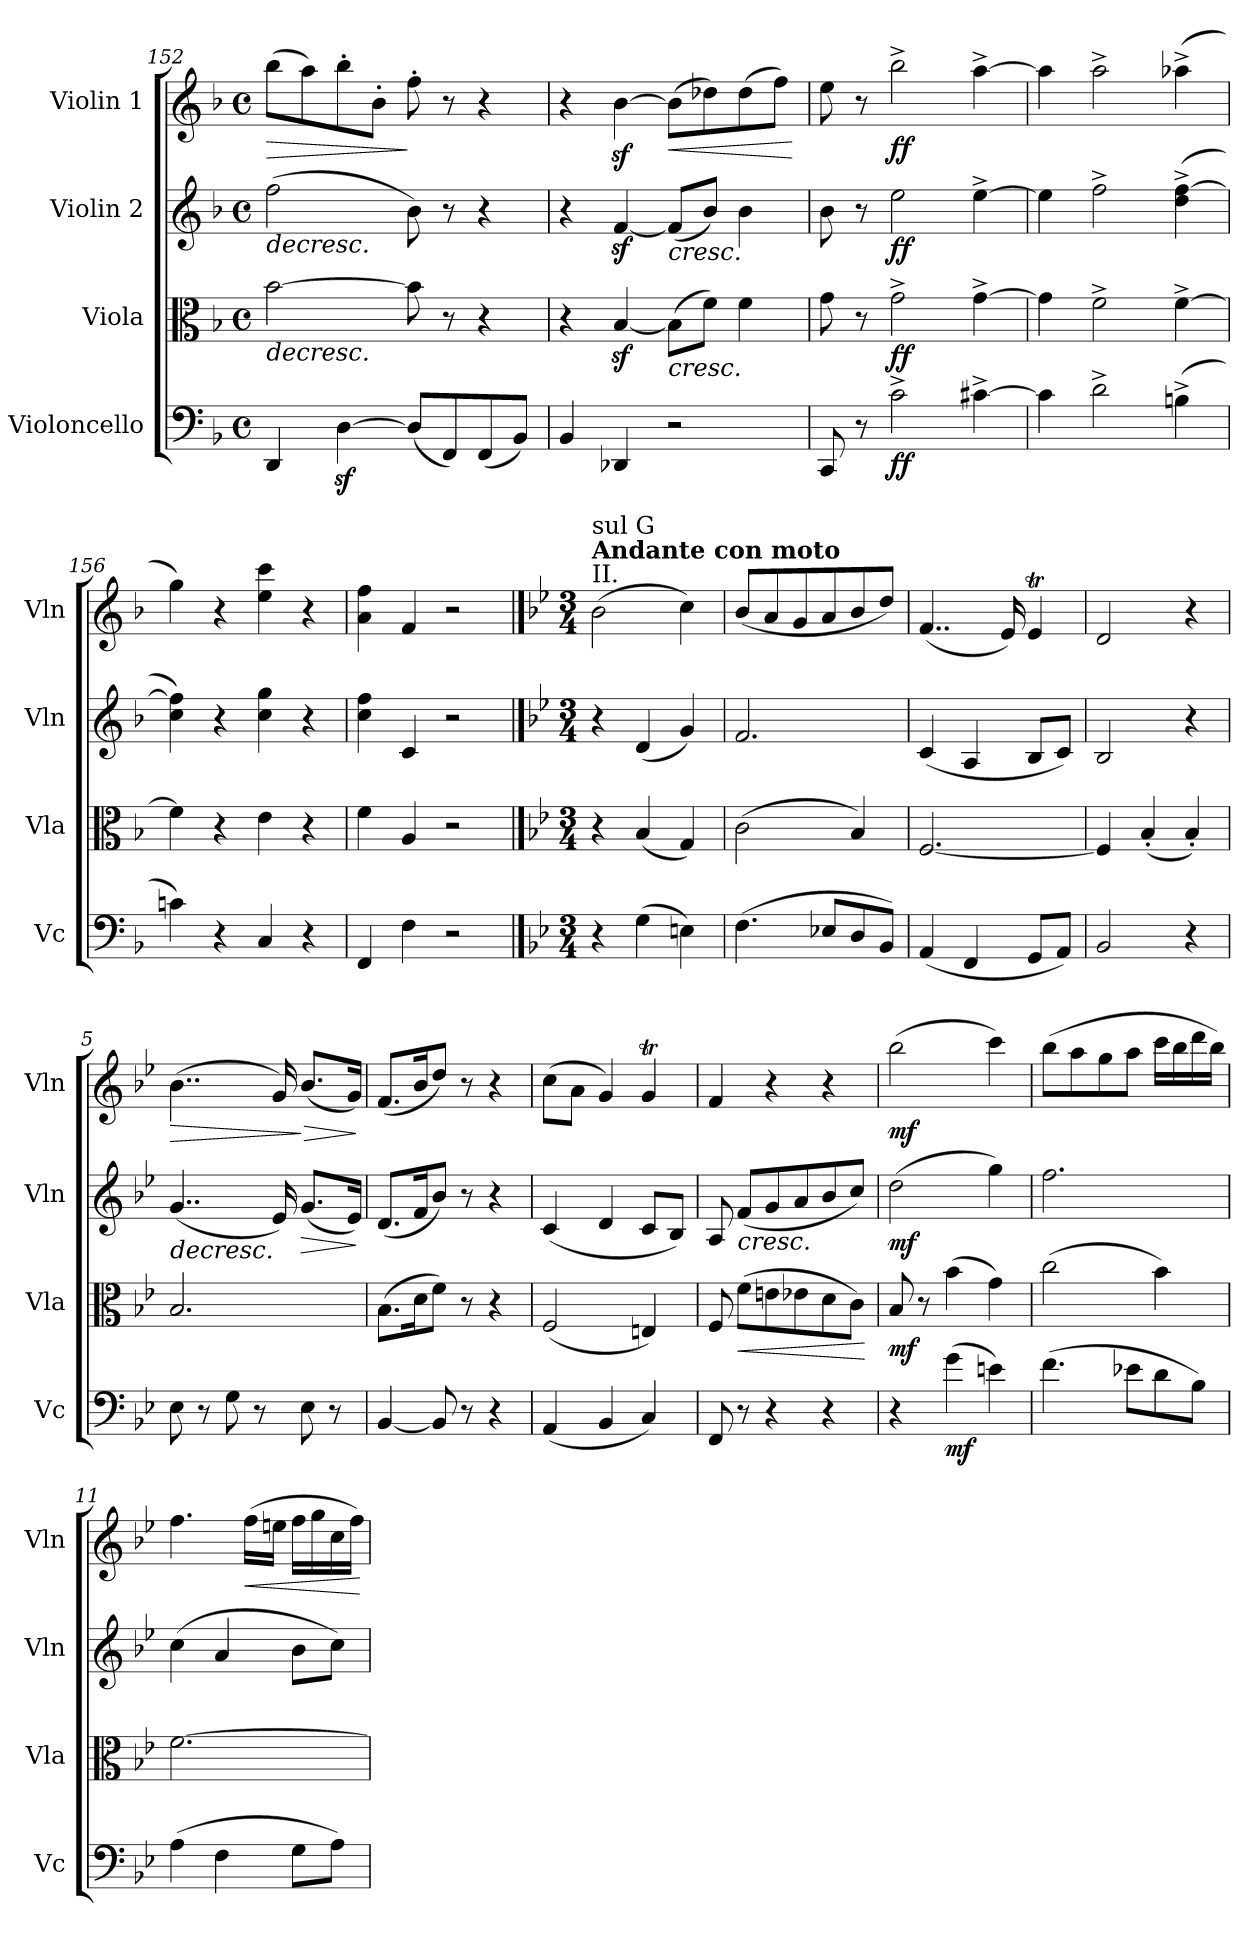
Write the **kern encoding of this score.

**kern	**dynam	**kern	**dynam	**kern	**dynam	**kern	**dynam
*part4	*part4	*part3	*part3	*part2	*part2	*part1	*part1
*staff4	*staff4	*staff3	*staff3	*staff2	*staff2	*staff1	*staff1
*I"Violoncello	*	*I"Viola	*	*I"Violin 2	*	*I"Violin 1	*
*I'Vc	*	*I'Vla	*	*I'Vln	*	*I'Vln	*
*clefF4	*	*clefC3	*	*clefG2	*	*clefG2	*
*k[b-]	*	*k[b-]	*	*k[b-]	*	*k[b-]	*
*M4/4	*	*M4/4	*	*M4/4	*	*M4/4	*
*met(c)	*	*met(c)	*	*met(c)	*	*met(c)	*
=152	=152	=152	=152	=152	=152	=152	=152
!	!	!	!LO:HP:b	!	!LO:HP:b	!	!LO:HP:b
4DD/	.	[2b-\	>	(2ff\	>	(8bb-\L	>
.	.	.	.	.	.	8aa\)	.
[4Dz<\	.	.	.	.	.	8bb-'\	.
.	.	.	.	.	.	8b-'\J	.
(8D/L]	.	8b-\]	.	8b-\)	.	8ff'\	]
8FF/)	.	8r	.	8r	.	8r	.
(8FF/	.	4r	.	4r	.	4r	.
8BB-/J)	.	.	.	.	.	.	.
=153	=153	=153	=153	=153	=153	=153	=153
4BB-/	.	4r	.	4r	.	4r	.
4DD-X/	.	[4B-z</	.	[4fz</	.	[4b-z<\	.
!	!	!	!LO:HP:b	!	!LO:HP:b	!	!LO:HP:b
2r	.	(8B-\L]	<	(8f/L]	<	(8b-\L]	<
.	.	8f\J)	.	8b-/J)	.	8dd-X\)	.
.	.	4f\	.	4b-\	.	(8dd-\	.
.	.	.	.	.	.	8ff\J)	.
.	.	.	]	.	]	.	[
=154	=154	=154	=154	=154	=154	=154	=154
8CC/	.	8g\	.	8b-\	.	8ee\	.
8r	.	8r	.	8r	.	8r	.
!	!LO:DY:b	!	!LO:DY:b	!	!LO:DY:b	!	!LO:DY:b
2c^\	ff	2g^\	ff	2ee\	ff	2bb-^\	ff
[4c#X^\	.	[4g^\	.	[4ee^\	.	[4aa^\	.
=155	=155	=155	=155	=155	=155	=155	=155
4c#\]	.	4g\]	.	4ee\]	.	4aa\]	.
2d^\	.	2f^\	.	2ff^\	.	2aa^\	.
(4Bn^\	.	[4f^\	.	(4dd\^ [4ff\^	.	(4aa-X^\	.
=156	=156	=156	=156	=156	=156	=156	=156
4cn\)	.	4f\]	.	4cc\ 4ff\])	.	4gg\)	.
4r	.	4r	.	4r	.	4r	.
4C/	.	4e\	.	4cc\ 4gg\	.	4ee\ 4ccc\	.
4r	.	4r	.	4r	.	4r	.
=157	=157	=157	=157	=157	=157	=157	=157
4FF/	.	4f\	.	4cc\ 4ff\	.	4a\ 4ff\	.
4F\	.	4A/	.	4c/	.	4f/	.
2r	.	2r	.	2r	.	2r	.
!!LO:PB:g=z
==1	==1	==1	==1	==1	==1	==1	==1
*k[b-e-]	*	*k[b-e-]	*	*k[b-e-]	*	*k[b-e-]	*
*M3/4	*	*M3/4	*	*M3/4	*	*M3/4	*
*	*	*	*	*	*	*MM60	*
!	!	!	!	!	!	!LO:TX:a:t=II.	!
!	!	!	!	!	!	!LO:TX:a:B:t=Andante con moto	!
!	!	!	!	!	!	!LO:TX:a:t=sul G	!
!	!	!	!	!	!	!	!LO:DY:b
!	!	!	!	!	!	!	!LO:DY:n=1:b
4r	.	4r	.	4r	.	(2b-\	p other-dynamics
!	!LO:DY:b	!	!	!	!	!	!
!	!LO:DY:n=1:b	!	!LO:DY:b	!	!	!	!
!	!	!	!LO:DY:n=1:b	!	!LO:DY:b	!	!
!	!	!	!	!	!LO:DY:n=1:b	!	!
(4G\	p other-dynamics	(4B-/	p other-dynamics	(4d/	p other-dynamics	.	.
4En\)	.	4G/)	.	4g/)	.	4cc\)	.
=2	=2	=2	=2	=2	=2	=2	=2
(4.F\	.	(2c\	.	2.f/	.	(8b-/L	.
.	.	.	.	.	.	8a/	.
.	.	.	.	.	.	8g/	.
8E-X/L	.	.	.	.	.	8a/	.
8D/	.	4B-/)	.	.	.	8b-/	.
8BB-/J)	.	.	.	.	.	8dd/J)	.
=3	=3	=3	=3	=3	=3	=3	=3
(4AA/	.	[2.F/	.	(4c/	.	(4..f/	.
4FF/	.	.	.	4A/	.	.	.
.	.	.	.	.	.	16e-/)	.
8GG/L	.	.	.	8B-/L	.	4e-T/	.
8AA/J)	.	.	.	8c/J)	.	.	.
=4	=4	=4	=4	=4	=4	=4	=4
2BB-/	.	4F/]	.	2B-/	.	2d/	.
.	.	(4B-'/	.	.	.	.	.
4r	.	4B-'/)	.	4r	.	4r	.
=5	=5	=5	=5	=5	=5	=5	=5
!	!	!	!	!	!LO:HP:b	!	!LO:HP:b
8E-\	.	2.B-/	.	(4..g/	>	(4..b-\	>
8r	.	.	.	.	.	.	.
8G\	.	.	.	.	.	.	.
8r	.	.	.	.	.	.	.
.	.	.	.	16e-/)	.	16g/)	.
!	!	!	!	!	!LO:HP:n=1:b	!	!LO:HP:n=1:b
8E-\	.	.	.	(8.g/L	[ >	(8.b-/L	] >
8r	.	.	.	.	.	.	.
.	.	.	.	16e-/Jk)	.	16g/Jk)	.
.	.	.	.	.	]	.	]
=6	=6	=6	=6	=6	=6	=6	=6
[4BB-/	.	(8.B-\L	.	(8.d/L	.	(8.f/L	.
.	.	16d\K	.	16f/K	.	16b-/K	.
8BB-/]	.	8f\J)	.	8b-/J)	.	8dd/J)	.
8r	.	8r	.	8r	.	8r	.
4r	.	4r	.	4r	.	4r	.
!!LO:LB:g=z
=7	=7	=7	=7	=7	=7	=7	=7
(4AA/	.	(2F/	.	(4c/	.	(8cc\L	.
.	.	.	.	.	.	8a\J	.
4BB-/	.	.	.	4d/	.	4g/)	.
4C/)	.	4En/)	.	8c/L	.	4gT/	.
.	.	.	.	8B-/J)	.	.	.
=8	=8	=8	=8	=8	=8	=8	=8
8FF/	.	8F/	.	8A/	.	4f/	.
!	!	!	!LO:HP:b	!	!LO:HP:b	!	!
8r	.	(8f\L	<	(8f/L	<	.	.
4r	.	8en\	.	8g/	.	4r	.
.	.	8e-X\	.	8a/	.	.	.
4r	.	8d\	.	8b-/	.	4r	.
.	.	8c\J)	.	8cc/J)	.	.	.
.	.	.	[	.	]	.	.
=9	=9	=9	=9	=9	=9	=9	=9
!	!	!	!LO:DY:b	!	!LO:DY:b	!	!LO:DY:b
4r	.	8B-/	mf	(2dd\	mf	(2bb-\	mf
.	.	8r	.	.	.	.	.
!	!LO:DY:b	!	!	!	!	!	!
(4g\	mf	(4b-\	.	.	.	.	.
4en\)	.	4g\)	.	4gg\)	.	4ccc\)	.
=10	=10	=10	=10	=10	=10	=10	=10
(4.f\	.	(2cc\	.	2.ff\	.	(8bb-\L	.
.	.	.	.	.	.	8aa\	.
.	.	.	.	.	.	8gg\	.
8e-X\L	.	.	.	.	.	8aa\J	.
8d\	.	4b-\)	.	.	.	16ccc\LL	.
.	.	.	.	.	.	16bb-\	.
8B-\J)	.	.	.	.	.	16ddd\	.
.	.	.	.	.	.	16bb-\JJ)	.
=11	=11	=11	=11	=11	=11	=11	=11
*	*	*^	*	*	*	*	*
(4A\	.	[2.f\	4ryy	.	(4cc\	.	4.ff\	.
4F\	.	.	4ryy	.	4a/	.	.	.
!	!	!	!	!	!	!	!	!LO:HP:b
.	.	.	.	.	.	.	(16ff\LL	<
.	.	.	.	.	.	.	16een\JJ	.
8G\L	.	.	4ryy	.	8b-\L	.	16ff\LL	.
.	.	.	.	.	.	.	16gg\	.
8A\J)	.	.	.	.	8cc\J)	.	16cc\	.
.	.	.	.	.	.	.	16ff\JJ)	.
*	*	*v	*v	*	*	*	*	*
.	.	.	[	.	[	.	[
=	=	=	=	=	=	=	=
*-	*-	*-	*-	*-	*-	*-	*-
